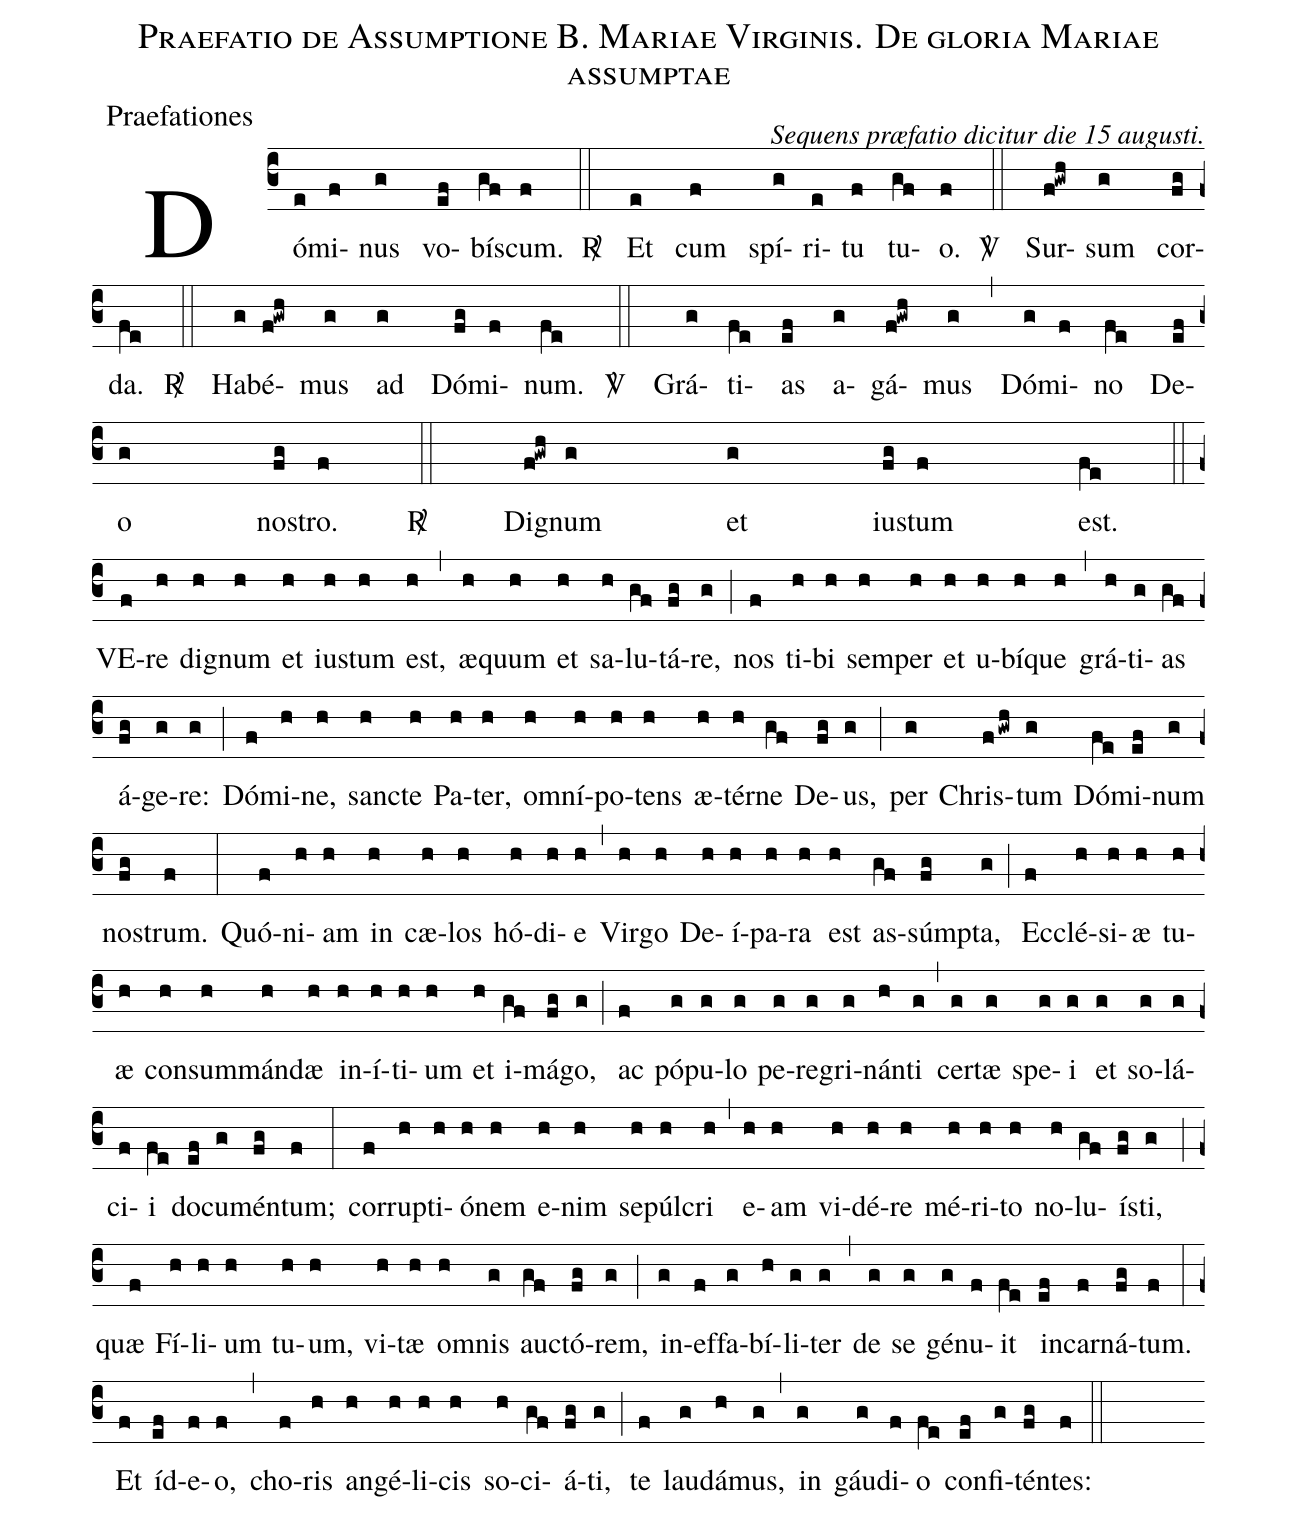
name:Praefatio de Assumptione B. Mariae Virginis. De gloria Mariae assumptae;
office-part:Praefationes;
commentary:Sequens præfatio dicitur die 15 augusti.;
%%
(c3) Dó(e)mi(f)nus(g) vo(ef)bí(gf)scum.(f)
<sp>R/</sp> (::) Et(e) cum(f) spí(g)ri(e)tu(f) tu(gf)o.(f)
<sp>V/</sp> (::) Sur(f!gwh)sum(g) cor(fg)da.(fe)
<sp>R/</sp> (::) Ha(g)bé(f!gwh)mus(g) ad(g) Dó(fg)mi(f)num.(fe)
<sp>V/</sp> (::) Grá(g)ti(fe)as(ef) a(g)gá(f!gwh)mus(g) (,)
Dó(g)mi(f)no(fe) De(ef)o(g) no(fg)stro.(f)
<sp>R/</sp> (::) Di(f!gwh)gnum(g) et(g) iu(fg)stum(f) est.(fe) (::z)
VE(f)re(h) di(h)gnum(h) et(h) iu(h)stum(h) est,(h) (,) æ(h)quum(h) et(h) sa(h)lu(gf)tá(fg)re,(g) (;)
nos(f) ti(h)bi(h) sem(h)per(h) et(h) u-(h)bí(h)que(h) (,) grá(h)ti(g)as(gf) á(fg)ge(g)re:(g) (;)
Dó(f)mi(h)ne,(h) san(h)cte(h) Pa(h)ter,(h) om(h)ní(h)po(h)tens(h) æ(h)tér(h)ne(gf) De(fg)us,(g) (;)
per(g) Chris(fgwh)tum(g) Dó(fe)mi(ef)num(g) nos(fg)trum.(f)(:)
Quó(f)ni(h)am(h) in(h) cæ(h)los(h) hó(h)di(h)e(h) (,) Vir(h)go(h) De(h)í(h)pa(h)ra(h) est(h) as(gf)súmp(fg)ta,(g) (;)
Ec(f)clé(h)si(h)æ(h) tu(h)æ(h) con(h)sum(h)mán(h)dæ(h) in(h)í(h)ti(h)um(h) et(h) i(gf)má(fg)go,(g) (;)
ac(f) pó(g)pu(g)lo(g) pe(g)re(g)gri(g)nán(h)ti(g) (,) cer(g)tæ(g) spe(g)i(g) et(g) so(g)lá(g)ci(f)i(fe) do(ef)cu(g)mén(fg)tum;(f) (:)
cor(f)rup(h)ti(h)ó(h)nem(h) e(h)nim(h) se(h)púl(h)cri(h) (,) e(h)am(h) vi(h)dé(h)re(h) mé(h)ri(h)to(h) no(h)lu(gf)ís(fg)ti,(g) (;)
quæ(f) Fí(h)li(h)um(h) tu(h)um,(h) vi(h)tæ(h) om(h)nis(g) auc(gf)tó(fg)rem,(g) (;)
in(g)ef(f)fa(g)bí(h)li(g)ter(g) (,) de(g) se(g) gé(g)nu(f)it(fe) in(ef)car(f)ná(fg)tum.(f) (:)
Et(f) íd(ef)e(f)o,(f) (,) cho(f)ris(h) an(h)gé(h)li(h)cis(h) so(h)ci(gf)á(fg)ti,(g) (;)
te(f) lau(g)dá(h)mus,(g) (,) in(g) gáu(g)di(f)o(fe) con(ef)fi(g)tén(fg)tes:(f) (::)
